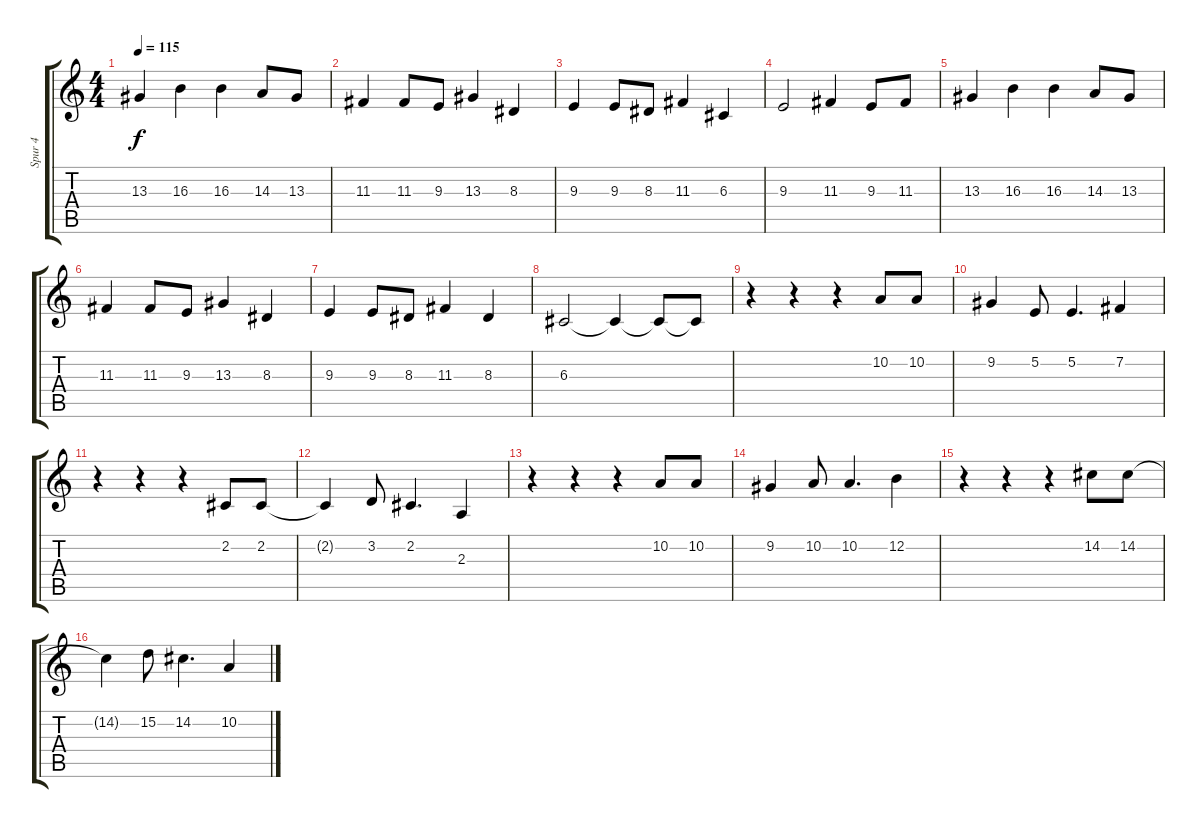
\track ("Spur 4" "Spur 4") {instrument lead1square}
\staff {score tabs}
\tuning (E4 B3 G3 D3 A2 D2) {hide}
\ts (4 4)
\tempo 115
\clef g2
\ks c
13.3.4{dy f} 16.3.4 16.3.4 14.3.8 13.3.8 |
11.3.4 11.3.8 9.3.8 13.3.4 8.3.4 |
9.3.4 9.3.8 8.3.8 11.3.4 6.3.4 |
9.3.2 11.3.4 9.3.8 11.3.8 |
13.3.4 16.3.4 16.3.4 14.3.8 13.3.8 |
11.3.4 11.3.8 9.3.8 13.3.4 8.3.4 |
9.3.4 9.3.8 8.3.8 11.3.4 8.3.4 |
6.3.2 6.3{t}.4 6.3{t}.8 6.3{t}.8 |
r.4 r.4 r.4 10.2.8 10.2.8 |
9.2.4 5.2.8 5.2.4{d} 7.2.4 |
r.4 r.4 r.4 2.2.8 2.2.8 |
2.2{t}.4 3.2.8 2.2.4{d} 2.3.4 |
r.4 r.4 r.4 10.2.8 10.2.8 |
9.2.4 10.2.8 10.2.4{d} 12.2.4 |
r.4 r.4 r.4 14.2.8 14.2.8 |
14.2{t}.4 15.2.8 14.2.4{d} 10.2.4
